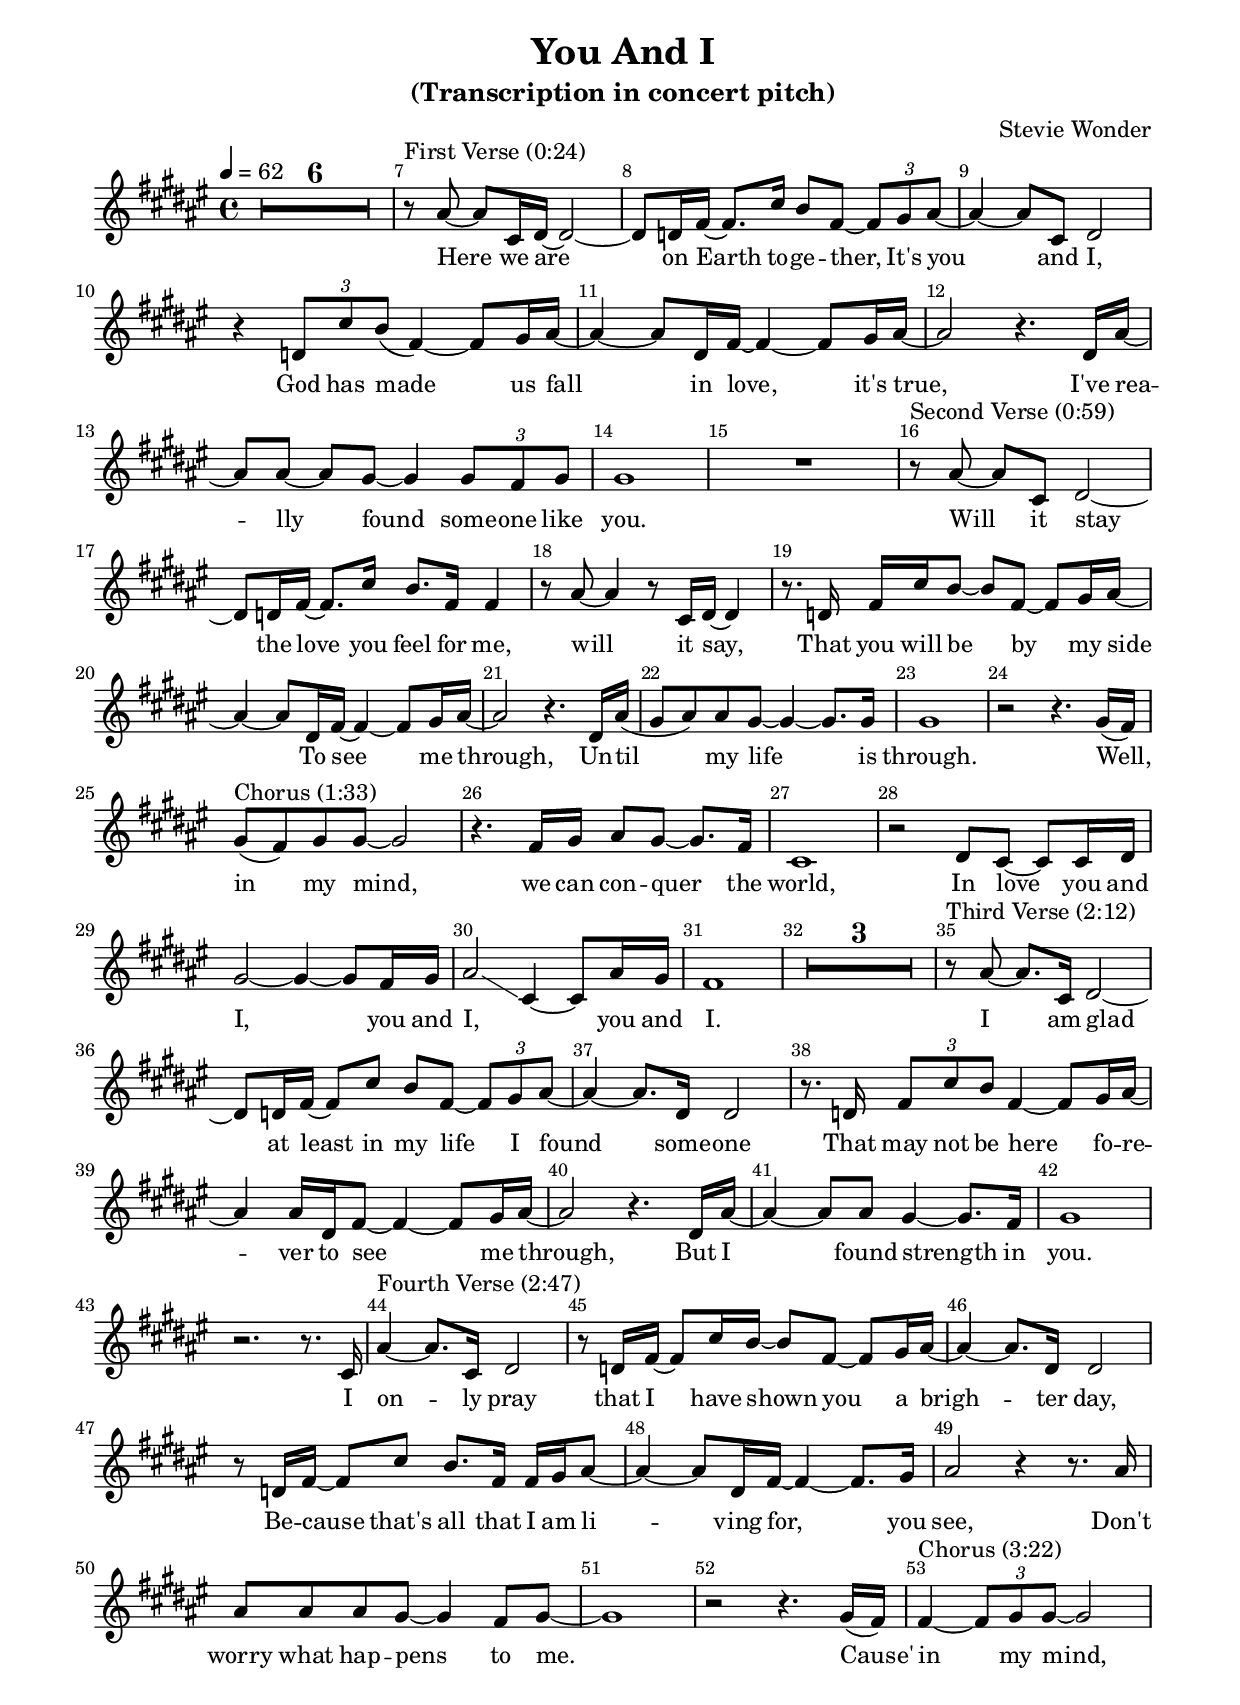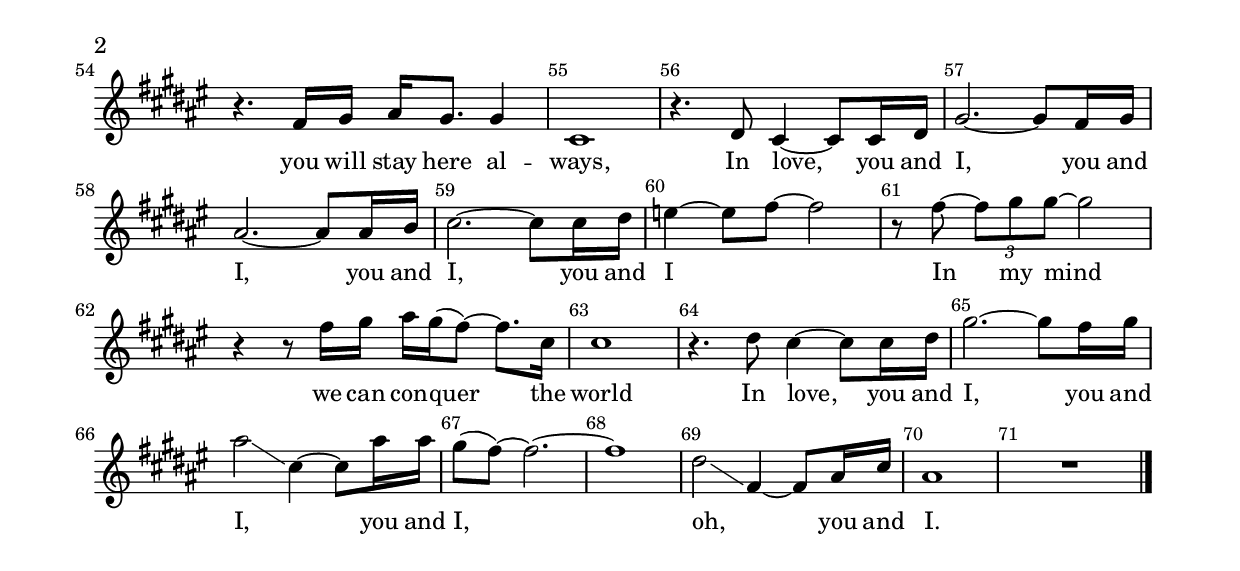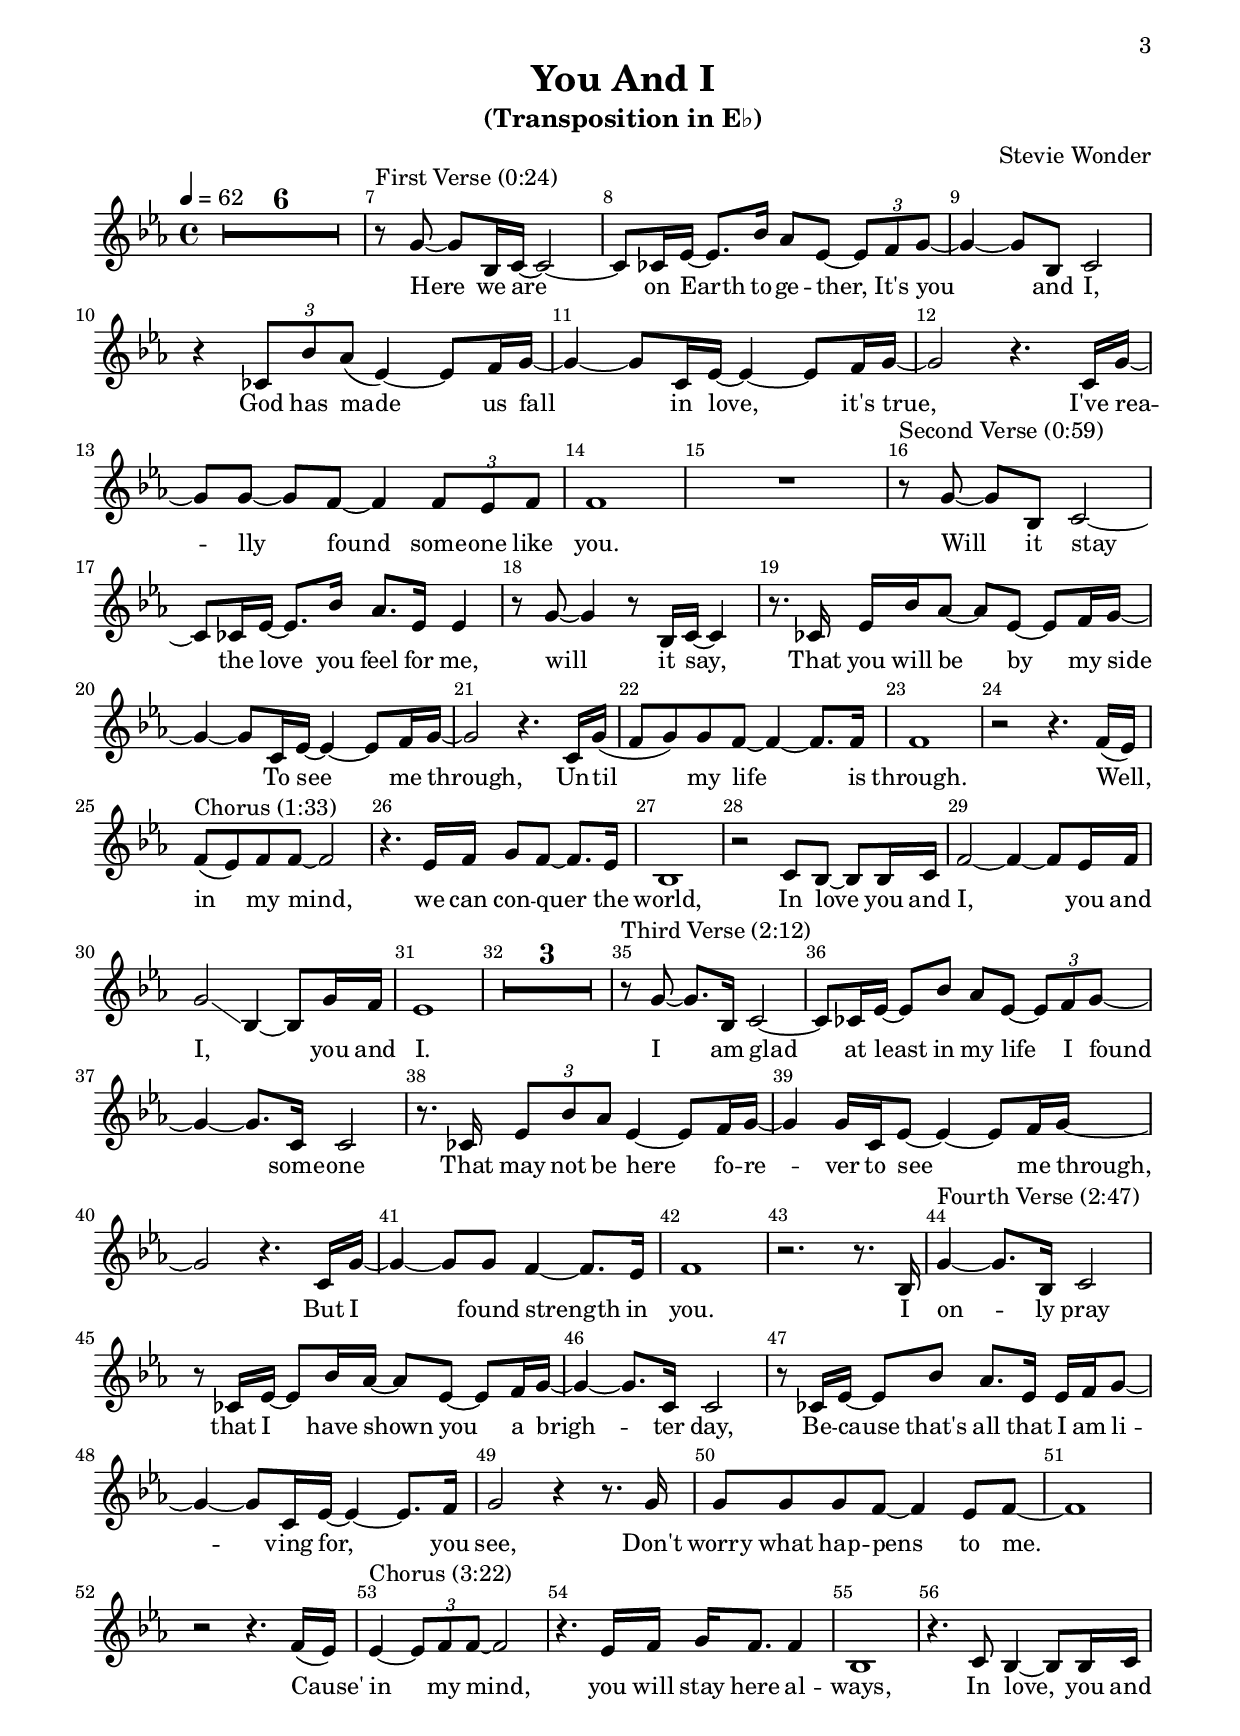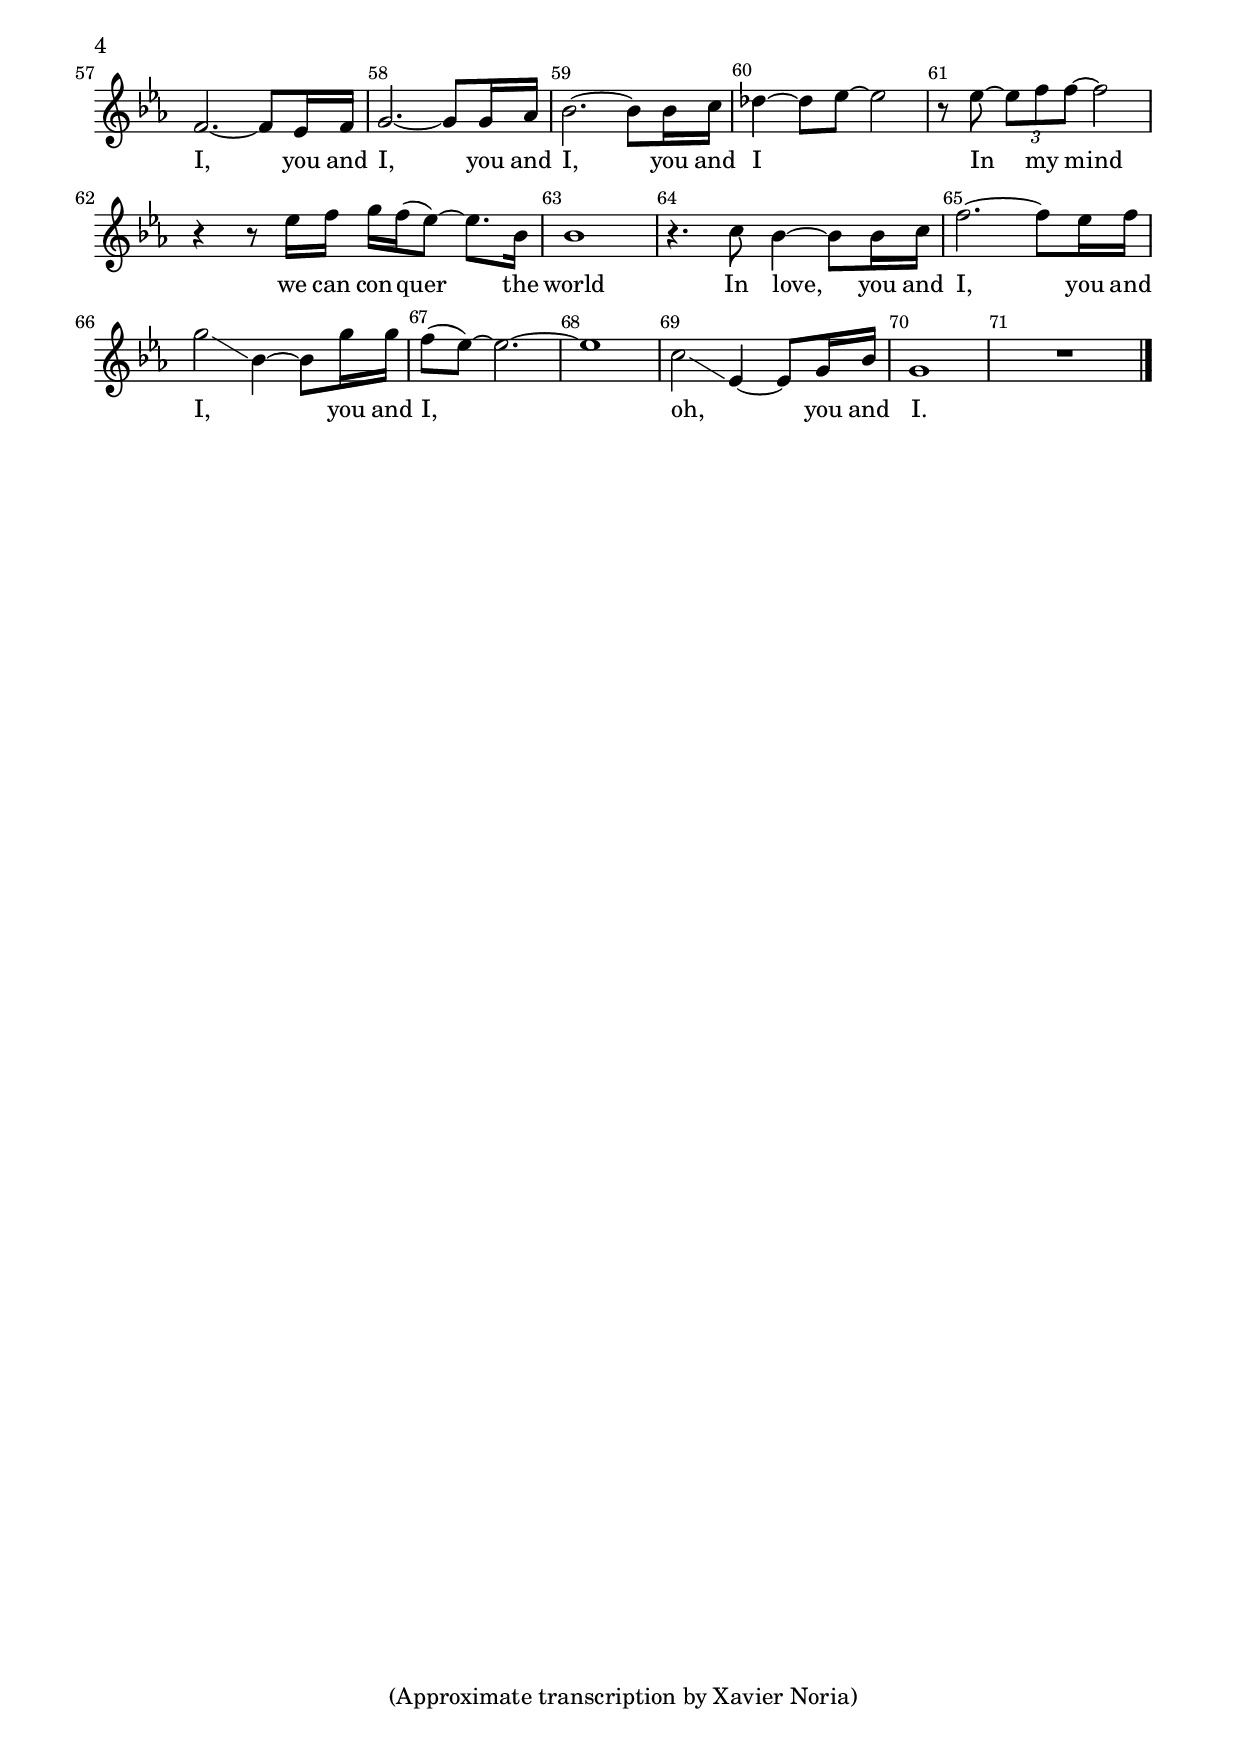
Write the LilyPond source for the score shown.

\version "2.16.1"

\include "../shared/common.ly"

\header {
  title    = "You And I"
  composer = "Stevie Wonder"
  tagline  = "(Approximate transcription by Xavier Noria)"
}

melody = \relative c'' {
  \clef treble
  \key fs \major
  \time 4/4
  \tempo 4 = 62


  % --- Introduction -----------------------------------------------------------

  % 1 ~ 0:00
  R1*6 |


  % --- First Verse ------------------------------------------------------------

  % 7 ~ 0:24
  r8^"First Verse (0:24)" as ~ as cs,16  ds16 ~ ds2 ~ |

  % 8 ~ 0:28
  ds8 d16 fs ~ fs8. cs'16 b8 fs ~ \times 2/3 { fs gs as ~ } |

  % 9 ~ 0:32
  as4 ~ as8 cs,8 ds2 |

  % 10 ~ 0:35
  r4 \times 2/3 { d8 cs' b( } fs4) ~ fs8 gs16 as ~ |

  % 11 ~ 0:39
  as4 ~ as8 ds,16 fs ~ fs4 ~ fs8 gs16 as ~ |

  % 12 ~ 0:43
  as2 r4. ds,16 as' ~ |

  % 13 ~ 0:47
  as8[ as] ~ as gs ~ gs4 \times 2/3 { gs8 fs gs } |

  % 14 ~ 0:51
  gs1 |

  % 15 ~ 0:55
  R1 |


  % --- Second Verse -----------------------------------------------------------

  % 16 ~ 0:59
  r8^"Second Verse (0:59)" as8 ~ as[ cs,] ds2 ~ |

  % 17 ~ 1:03
  ds8 d16 fs ~ fs8. cs'16 b8. fs16 fs4 |

  % 18 ~ 1:06
  r8 as ~ as4 r8 cs,16 ds ~ ds4 |

  % 19 ~ 1:10
  r8. d16 fs cs' b8 ~ b8 fs ~ fs8 gs16 as ~ |

  % 20 ~ 1:14
  as4 ~ as8 ds,16 fs ~ fs4 ~ fs8 gs16 as ~ |

  % 21 ~ 1:18
  as2 r4. ds,16 as'( |

  % 22 ~ 1:22
  gs8 as8) as gs ~ gs4 ~ gs8. gs16  |

  % 23 ~ 1:26
  gs1 |

  % 24 ~ 1:30
  r2 r4. gs16( fs) |


  % --- Chrorus ----------------------------------------------------------------

  % 25 ~ 1:33
  gs8(^"Chorus (1:33)" fs8) gs8 gs ~ gs2 |

  % 26 ~ 1:37
  r4. fs16 gs as8 gs8 ~ gs8. fs16 |

  % 27 ~ 1:41
  cs1 |

  % 28 ~ 1:45
  r2 ds8 cs ~ cs cs16 ds |

  % 29 ~ 1:49
  gs2 ~ gs4 ~ gs8 fs16 gs16 |

  % 30 ~ 1:53
  as2 \glissando cs,4 ~ cs8 as'16 gs16 |

  % 31 ~ 1:57
  fs1 |


  % --- Bridge -----------------------------------------------------------------

  % 32 ~ 2:00
  R1*3


  % --- Third Verse ------------------------------------------------------------

  % 35 ~ 2:12
  r8^"Third Verse (2:12)" as ~ as8. cs,16 ds2 ~ |

  % 36 ~ 2:16
  ds8 d16 fs ~ fs8 cs' b fs ~ \times 2/3 { fs gs as ~ } |

  % 37 ~ 2:20
  as4 ~ as8. ds,16 ds2 |

  % 38 ~ 2:24
  r8. d16 \times 2/3 { fs8 cs' b } fs4 ~ fs8 gs16 as ~ |

  % 39 ~ 2:28
  as4 as16 ds,16 fs8 ~ fs4 ~ fs8 gs16 as ~ |

  % 40 ~ 2:3
  as2 r4. ds,16 as' ~ |

  % 41 ~ 2:35
  as4 ~ as8 as gs4 ~ gs8. fs16 |

  % 42 ~ 2:39
  gs1 |

  % 43 ~ 2:43
  r2. r8. cs,16 |


  % --- Fourth Verse -----------------------------------------------------------

  % 44 ~ 2:47
  as'4^"Fourth Verse (2:47)" ~ as8.[ cs,16] ds2 |

  % 45 ~ 2:51
  r8 d16[ fs] ~ fs8 cs'16 b ~ b8 fs ~ fs gs16 as ~ |

  % 46 ~ 2:55
  as4 ~ as8. ds,16 ds2 |

  % 47 ~ 2:59
  r8 d16[ fs] ~ fs8 cs' b8. fs16 fs gs as8 ~ |

  % 48 ~ 3:02
  as4 ~ as8 ds,16 fs ~ fs4 ~ fs8. gs16 |

  % 49 ~ 3:06
  as2 r4 r8. as16 |

  % 50 ~ 3:10
  as8 as as gs ~ gs4 fs8 gs ~ |

  % 51 ~ 3:14
  gs1 |

  % 52 ~ 3:18
  r2 r4. gs16( fs) |


  % --- Chorus -----------------------------------------------------------------

  % 53 ~ 3:22
  fs4^"Chorus (3:22)" ~ \times 2/3 { fs8 gs gs ~ } gs2 |

  % 54 ~ 3:26
  r4. fs16[ gs] as gs8. gs4 |

  % 55 ~ 3:30
  cs,1 |

  % 56 ~ 3:33
  r4. ds8 cs4 ~ cs8 cs16 ds |

  % 57 ~ 3:37
  gs2. ~ gs8 fs16 gs |

  % 58 ~ 3:41
  as2. ~ as8 as16 b |

  % 59 ~ 3:45
  cs2. ~ cs8 cs16 ds |

  % 60 ~ 3:49
  e4 ~ e8 fs8 ~ fs2 |

  % 61 ~ 3:53
  r8 fs ~ \times 2/3 { fs gs gs ~ } gs2 |

  % 62 ~ 3:57
  r4 r8 fs16 gs as gs( fs8) ~ fs8. cs16 |

  % 63 ~ 4:00
  cs1 |

  % 65 ~ 4:04
  r4. ds8 cs4 ~ cs8 cs16 ds |

  % 66 ~ 4:08
  gs2. ~ gs8 fs16 gs |

  % 67 ~ 4:12
  as2 \glissando cs,4 ~ cs8 as'16 as |

  % 68 ~ 4:16
  gs8( fs) ~ fs2. ~ |

  % 69 ~ 4:20
  fs1 |

  % 70 ~ 4:24
  ds2 \glissando fs,4 ~ fs8 as16 cs |

  % 71 ~ 4:28
  as1 |

  % 72 ~ 4:32
  R1 \bar "|."
}

\addlyrics {
  Here we are on Earth to -- ge -- ther,
  It's you and I,
  God has made us fall in love, it's true,
  I've rea -- lly found some -- one like you.

  Will it stay the love you feel for me, will it say,
  That you will be by my side
  To see me through,
  Un -- til my life is through.

  Well, in my mind, we can con -- quer the world,
  In love you and I, you and I, _ you and I.

  I am glad at least in my life I found some -- one
  That may not be here fo -- re -- ver to see me through,
  But I found strength in you.

  I on -- ly pray that I have shown you a brigh -- ter day,
  Be -- cause that's all that I am li -- ving for, you see,
  Don't worry what hap -- pens to me.

  Cause' in my mind, you will stay here al -- ways,
  In love, you and I, you and I, you and I, you and I _
  In my mind we can con -- quer the world
  In love, you and I, you and I, _ you and I, oh, _ you and I.
}


\bookpart {
  \header {
    subtitle = "(Transcription in concert pitch)"
  }

  \score {
    { \melody }
  }
}

\bookpart {
  \header {
    subtitle = "(Transposition in E♭)"
  }

  \score {
    { \transpose ds c \melody } % "ds" because "ef" yields a weird key
  }
}
